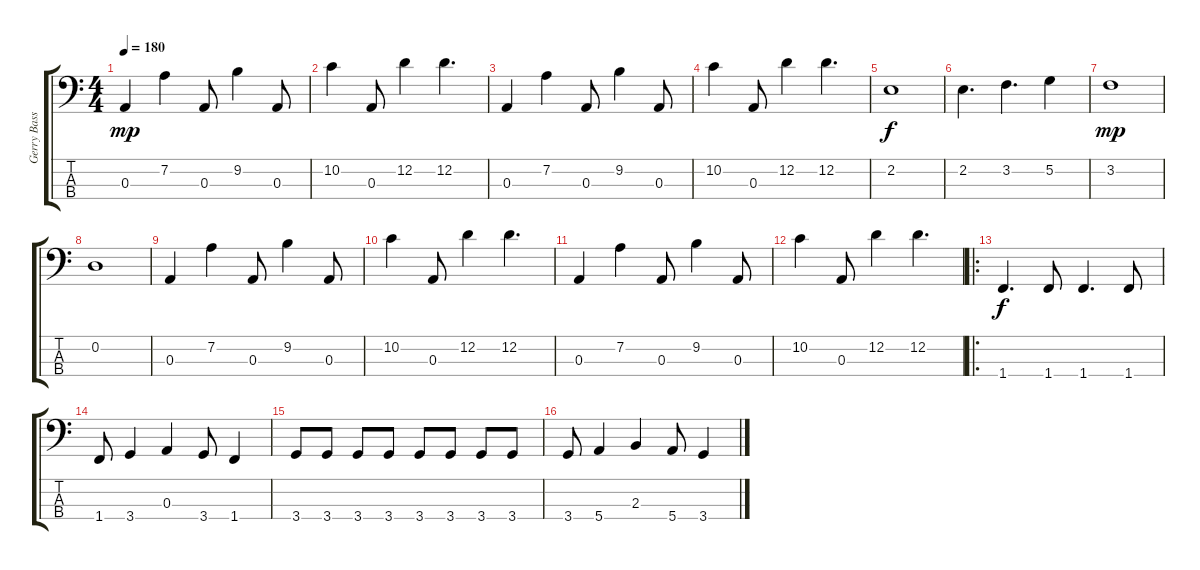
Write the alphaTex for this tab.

\track ("Gerry Bass" "Gerry Bass") {instrument electricbassfinger}
\staff {score tabs}
\tuning (G2 D2 A1 E1) {hide}
\ts (4 4)
\tempo 180
\clef f4
\ks c
0.3.4{dy mp} 7.2.4 0.3.8 9.2.4 0.3.8 |
10.2.4 0.3.8 12.2.4 12.2.4{d} |
0.3.4 7.2.4 0.3.8 9.2.4 0.3.8 |
10.2.4 0.3.8 12.2.4 12.2.4{d} |
2.2.1{dy f} |
2.2.4{d} 3.2.4{d} 5.2.4 |
3.2.1{dy mp} |
0.2.1 |
0.3.4 7.2.4 0.3.8 9.2.4 0.3.8 |
10.2.4 0.3.8 12.2.4 12.2.4{d} |
0.3.4 7.2.4 0.3.8 9.2.4 0.3.8 |
10.2.4 0.3.8 12.2.4 12.2.4{d} |
\ro
1.4.4{d dy f} 1.4.8 1.4.4{d} 1.4.8 |
1.4.8 3.4.4 0.3.4 3.4.8 1.4.4 |
3.4.8 3.4.8 3.4.8 3.4.8 3.4.8 3.4.8 3.4.8 3.4.8 |
3.4.8 5.4.4 2.3.4 5.4.8 3.4.4
